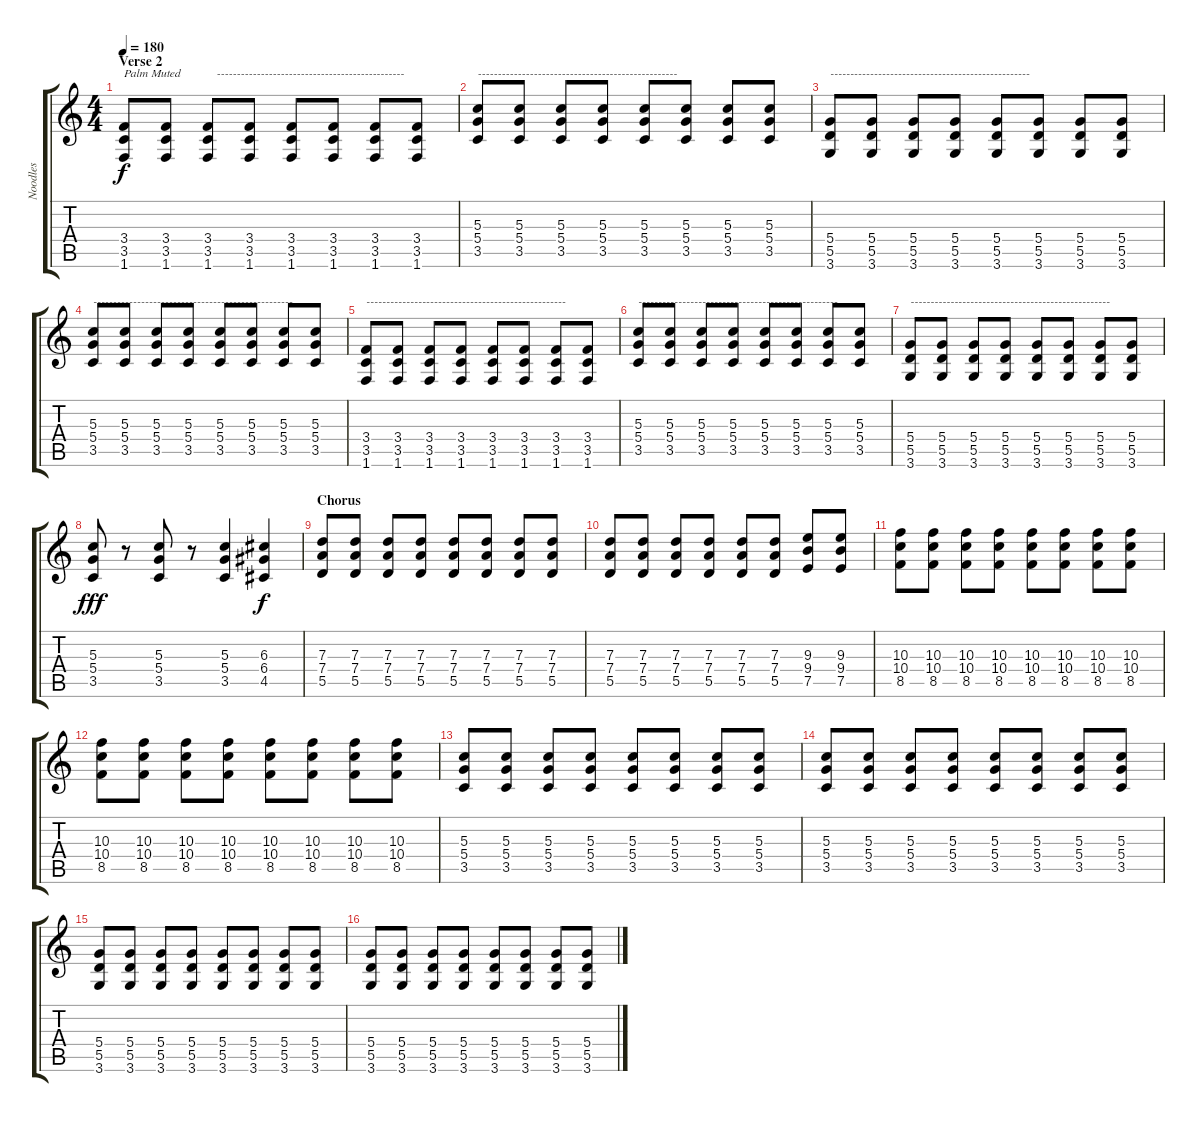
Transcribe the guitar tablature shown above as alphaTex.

\track ("Noodles" "Noodles") {instrument distortionguitar}
\staff {score tabs}
\tuning (E4 B3 G3 D3 A2 E2) {hide}
\ts (4 4)
\section ("" "Verse 2")
\tempo 180
\clef g2
\ks c
(3.4 3.5 1.6).8{txt "Palm Muted" dy f} (3.4 3.5 1.6).8 (3.4 3.5 1.6).8{txt "   -----------------------------------------------"} (3.4 3.5 1.6).8 (3.4 3.5 1.6).8 (3.4 3.5 1.6).8 (3.4 3.5 1.6).8 (3.4 3.5 1.6).8 |
(5.3 5.4 3.5).8{txt "--------------------------------------------------"} (5.3 5.4 3.5).8 (5.3 5.4 3.5).8 (5.3 5.4 3.5).8 (5.3 5.4 3.5).8 (5.3 5.4 3.5).8 (5.3 5.4 3.5).8 (5.3 5.4 3.5).8 |
(5.4 5.5 3.6).8{txt "--------------------------------------------------"} (5.4 5.5 3.6).8 (5.4 5.5 3.6).8 (5.4 5.5 3.6).8 (5.4 5.5 3.6).8 (5.4 5.5 3.6).8 (5.4 5.5 3.6).8 (5.4 5.5 3.6).8 |
(5.3 5.4 3.5).8{txt "--------------------------------------------------"} (5.3 5.4 3.5).8 (5.3 5.4 3.5).8 (5.3 5.4 3.5).8 (5.3 5.4 3.5).8 (5.3 5.4 3.5).8 (5.3 5.4 3.5).8 (5.3 5.4 3.5).8 |
(3.4 3.5 1.6).8{txt "--------------------------------------------------"} (3.4 3.5 1.6).8 (3.4 3.5 1.6).8 (3.4 3.5 1.6).8 (3.4 3.5 1.6).8 (3.4 3.5 1.6).8 (3.4 3.5 1.6).8 (3.4 3.5 1.6).8 |
(5.3 5.4 3.5).8{txt "--------------------------------------------------"} (5.3 5.4 3.5).8 (5.3 5.4 3.5).8 (5.3 5.4 3.5).8 (5.3 5.4 3.5).8 (5.3 5.4 3.5).8 (5.3 5.4 3.5).8 (5.3 5.4 3.5).8 |
(5.4 5.5 3.6).8{txt "--------------------------------------------------"} (5.4 5.5 3.6).8 (5.4 5.5 3.6).8 (5.4 5.5 3.6).8 (5.4 5.5 3.6).8 (5.4 5.5 3.6).8 (5.4 5.5 3.6).8 (5.4 5.5 3.6).8 |
(5.3 5.4 3.5).8{dy fff} r.8 (5.3 5.4 3.5).8 r.8 (5.3 5.4 3.5).4 (6.3 6.4 4.5).4{dy f} |
\section ("" "Chorus")
(7.3 7.4 5.5).8 (7.3 7.4 5.5).8 (7.3 7.4 5.5).8 (7.3 7.4 5.5).8 (7.3 7.4 5.5).8 (7.3 7.4 5.5).8 (7.3 7.4 5.5).8 (7.3 7.4 5.5).8 |
(7.3 7.4 5.5).8 (7.3 7.4 5.5).8 (7.3 7.4 5.5).8 (7.3 7.4 5.5).8 (7.3 7.4 5.5).8 (7.3 7.4 5.5).8 (9.3 9.4 7.5).8 (9.3 9.4 7.5).8 |
(10.3 10.4 8.5).8 (10.3 10.4 8.5).8 (10.3 10.4 8.5).8 (10.3 10.4 8.5).8 (10.3 10.4 8.5).8 (10.3 10.4 8.5).8 (10.3 10.4 8.5).8 (10.3 10.4 8.5).8 |
(10.3 10.4 8.5).8 (10.3 10.4 8.5).8 (10.3 10.4 8.5).8 (10.3 10.4 8.5).8 (10.3 10.4 8.5).8 (10.3 10.4 8.5).8 (10.3 10.4 8.5).8 (10.3 10.4 8.5).8 |
(5.3 5.4 3.5).8 (5.3 5.4 3.5).8 (5.3 5.4 3.5).8 (5.3 5.4 3.5).8 (5.3 5.4 3.5).8 (5.3 5.4 3.5).8 (5.3 5.4 3.5).8 (5.3 5.4 3.5).8 |
(5.3 5.4 3.5).8 (5.3 5.4 3.5).8 (5.3 5.4 3.5).8 (5.3 5.4 3.5).8 (5.3 5.4 3.5).8 (5.3 5.4 3.5).8 (5.3 5.4 3.5).8 (5.3 5.4 3.5).8 |
(5.4 5.5 3.6).8 (5.4 5.5 3.6).8 (5.4 5.5 3.6).8 (5.4 5.5 3.6).8 (5.4 5.5 3.6).8 (5.4 5.5 3.6).8 (5.4 5.5 3.6).8 (5.4 5.5 3.6).8 |
(5.4 5.5 3.6).8 (5.4 5.5 3.6).8 (5.4 5.5 3.6).8 (5.4 5.5 3.6).8 (5.4 5.5 3.6).8 (5.4 5.5 3.6).8 (5.4 5.5 3.6).8 (5.4 5.5 3.6).8
